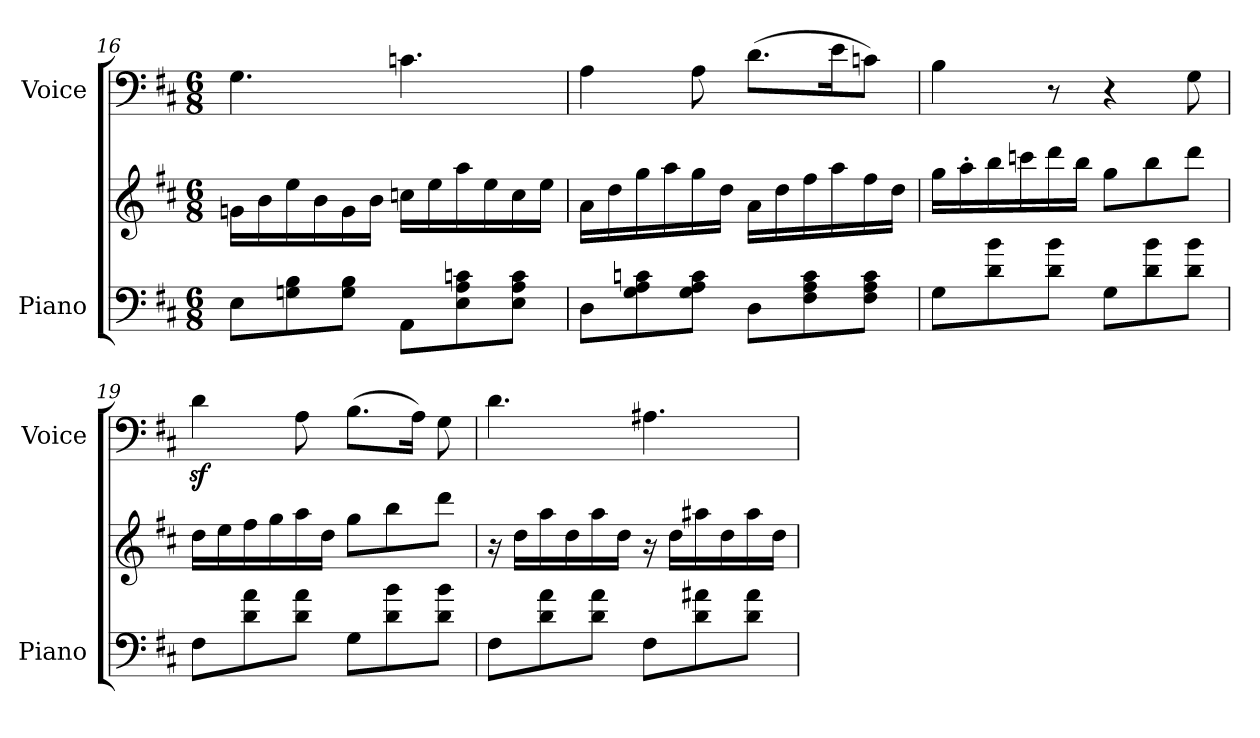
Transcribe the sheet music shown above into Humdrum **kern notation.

**kern	**kern	**kern
*part2	*part2	*part1
*staff3	*staff2	*staff1
*I"Piano	*	*I"Voice
*I'Piano	*	*I'Voice
*clefF4	*clefG2	*clefF4
*k[f#c#]	*k[f#c#]	*k[f#c#]
*M6/8	*M6/8	*M6/8
=16	=16	=16
8E\L	16gn\LL	4.G\
.	16b\	.
8Gn\ 8B\	16ee\	.
.	16b\	.
8G\ 8B\J	16g\	.
.	16b\JJ	.
8AA\L	16ccn\LL	4.cn\
.	16ee\	.
8E\ 8A\ 8cn\	16aa\	.
.	16ee\	.
8E\ 8A\ 8c\J	16cc\	.
.	16ee\JJ	.
=17	=17	=17
8D\L	16a\LL	4A\
.	16dd\	.
8G\ 8A\ 8cn\	16gg\	.
.	16aa\	.
8G\ 8A\ 8c\J	16gg\	8A\
.	16dd\JJ	.
8D\L	16a\LL	(>8.d\L
.	16dd\	.
8F#\ 8A\ 8c\	16ff#\	.
.	16aa\	16e\k
8F#\ 8A\ 8c\J	16ff#\	8cn\J)
.	16dd\JJ	.
!!LO:LB:g=z
=18	=18	=18
8G\L	16gg\LL	4B\
.	16aa'>\	.
8d\ 8b\	16bb\	.
.	16cccn\	.
8d\ 8b\J	16ddd\	8r
.	16bb\JJ	.
8G\L	8gg\L	4r
8d\ 8b\	8bb\	.
8d\ 8b\J	8dddZ>\J	8G\
=19	=19	=19
8F#\L	16dd\LL	4dz<\
.	16ee\	.
8d\ 8a\	16ff#Z>\	.
.	16gg\	.
8d\ 8a\J	16aa\	8A\
.	16dd\JJ	.
8G\L	8gg\L	(>8.B\L
8d\ 8b\	8bbZ>\	.
.	.	16A\Jk)
8d\ 8b\J	8ddd\J	8G\
=20	=20	=20
8F#\L	16ra	4.d\
.	16dd\LL	.
8d\ 8a\	16aa\	.
.	16dd\	.
8d\ 8a\J	16aa\	.
.	16dd\JJ	.
8F#\L	16r	4.A#X\
.	16dd\LL	.
8d\ 8a#X\	16aa#X\	.
.	16dd\	.
8d\ 8a#\J	16aa#\	.
.	16dd\JJ	.
=	=	=
*-	*-	*-
